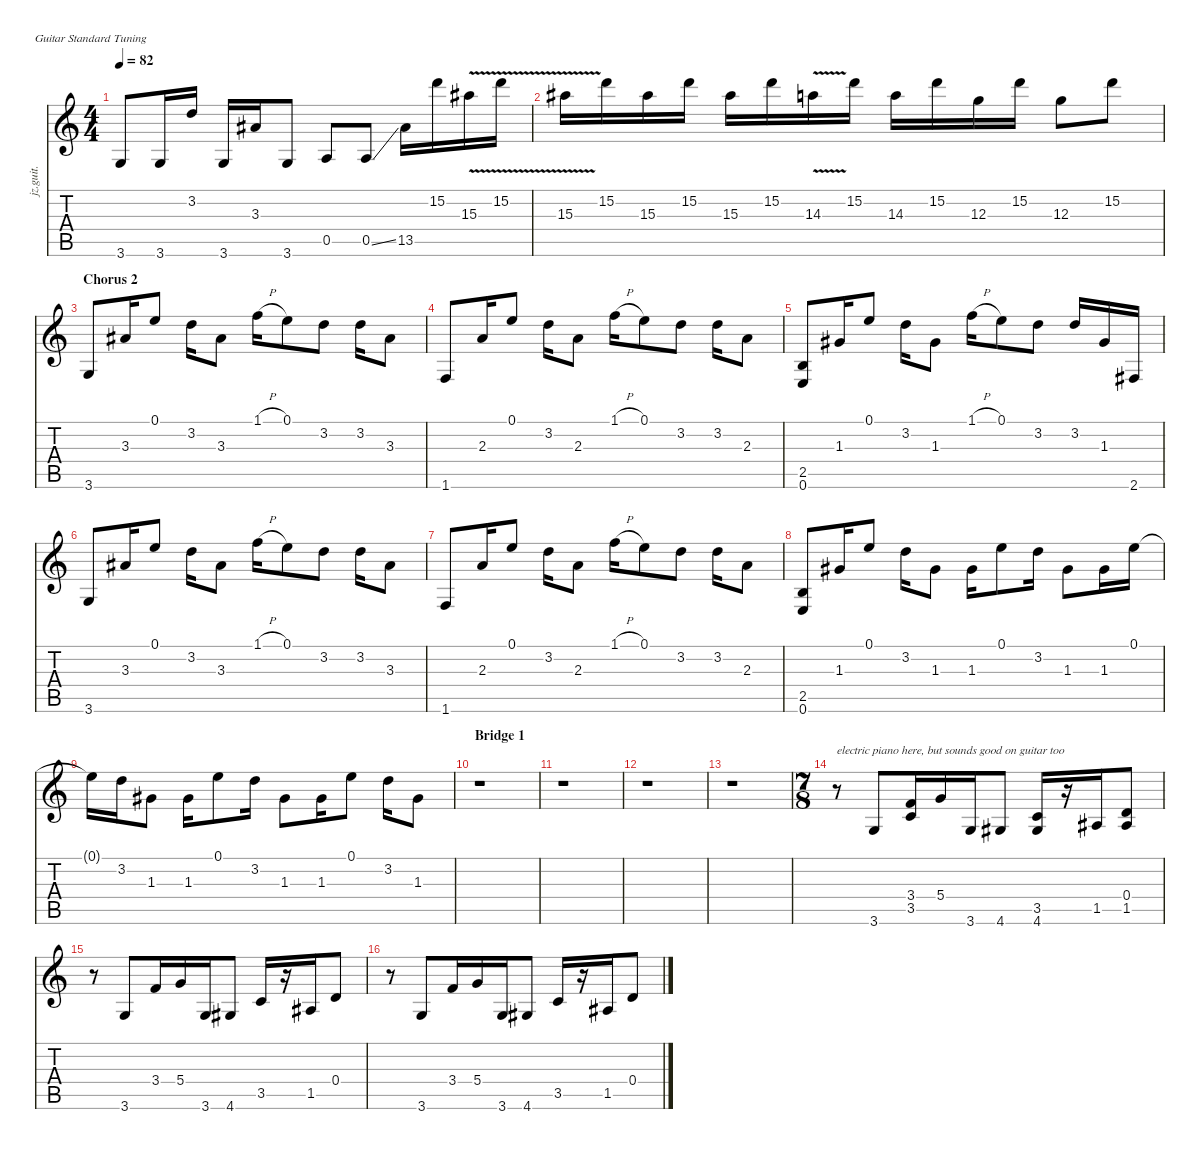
\defaultSystemsLayout 4
\hideDynamics
\bracketExtendMode nobrackets
\track ("Lead 1 (jonny)" "jz.guit.") {instrument electricguitarjazz}
\staff {score tabs}
\tuning (E4 B3 G3 D3 A2 E2)
\ts (4 4)
\tempo 82
\clef g2
\ks c
3.6.8{dy f} 3.6.16 3.2.16 3.6.16 3.3{acc #}.16 3.6.8 0.5.8 0.5{ss}.8 13.5{acc #}.16{dy ppp} 15.2.16{dy f} 15.3{v acc #}.16 15.2{v}.16 |
15.3{v acc #}.16{dy ff} 15.2.16{dy mp} 15.3{acc #}.16{dy mf} 15.2.16{dy mp} 15.3{acc #}.16{dy mf} 15.2.16 14.3{v}.16{dy f} 15.2.16{dy mp} 14.3.16{dy mf} 15.2.16 12.3.16{dy f} 15.2.16{dy mp} 12.3.8{dy f} 15.2.8 |
\section ("" "Chorus 2")
3.6.8 3.3{acc #}.16 0.1.8 3.2.16 3.3{acc #}.8 1.1{h}.16 0.1.8 3.2.8 3.2.16 3.3{acc #}.8 |
1.6.8 2.3.16 0.1.8 3.2.16 2.3.8 1.1{h}.16 0.1.8 3.2.8 3.2.16 2.3.8 |
(2.5 0.6).8 1.3{acc #}.16 0.1.8 3.2.16 1.3{acc #}.8 1.1{h}.16 0.1.8 3.2.8 3.2.16 1.3{acc #}.16 2.6{acc #}.16 |
3.6.8 3.3{acc #}.16 0.1.8 3.2.16 3.3{acc #}.8 1.1{h}.16 0.1.8 3.2.8 3.2.16 3.3{acc #}.8 |
1.6.8 2.3.16 0.1.8 3.2.16 2.3.8 1.1{h}.16 0.1.8 3.2.8 3.2.16 2.3.8 |
(2.5 0.6).8 1.3{acc #}.16 0.1.8 3.2.16 1.3{acc #}.8 1.3{acc #}.16 0.1.8 3.2.16 1.3{acc #}.8 1.3{acc #}.16 0.1.16 |
0.1{t}.16 3.2.16 1.3{acc #}.8 1.3{acc #}.16 0.1.8 3.2.16 1.3{acc #}.8 1.3{acc #}.16 0.1.8 3.2.16 1.3{acc #}.8 |
\section ("" "Bridge 1")
r.1 |
r.1 |
r.1 |
r.1 |
\ts (7 8)
r.8{txt "electric piano here, but sounds good on guitar too" instrument electricguitarmuted} 3.6.8 (3.4 3.5).16 5.4.16 3.6.16 4.6{acc #}.8 (3.5 4.6{acc #}).16 r.16 1.5{acc #}.16 (0.4 1.5{acc #}).8 |
r.8 3.6.8 3.4.16 5.4.16 3.6.16 4.6{acc #}.8 3.5.16 r.16 1.5{acc #}.16 0.4.8 |
r.8 3.6.8 3.4.16 5.4.16 3.6.16 4.6{acc #}.8 3.5.16 r.16 1.5{acc #}.16 0.4.8
